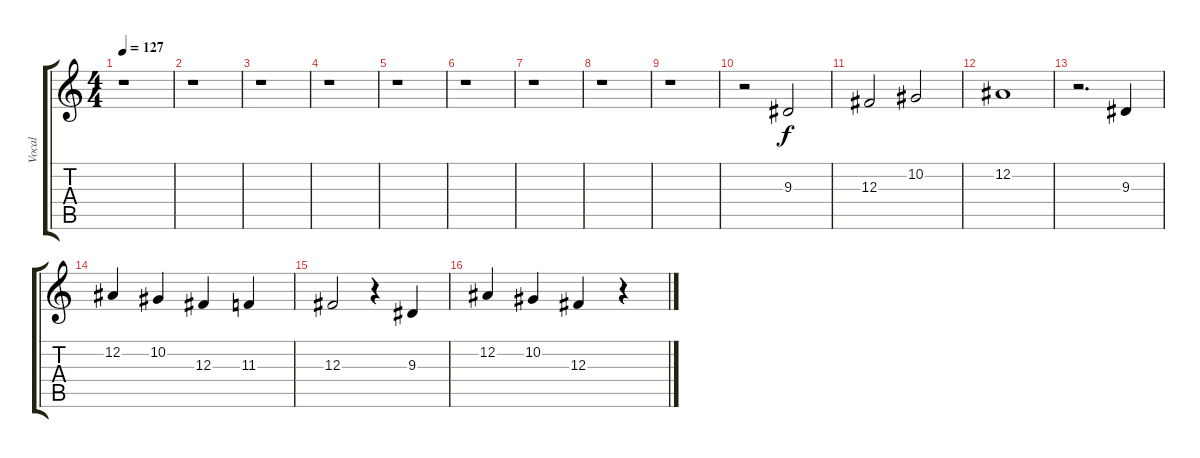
\track ("Vocal" "Vocal") {instrument lead2sawtooth}
\staff {score tabs}
\tuning (Eb4 Bb3 Gb3 Db3 Ab2 Eb2) {hide}
\ts (4 4)
\tempo 127
\clef g2
\ks c
r.1{dy f instrument lead2sawtooth} |
r.1 |
r.1 |
r.1 |
r.1 |
r.1 |
r.1 |
r.1 |
r.1 |
r.2 9.3.2 |
12.3.2 10.2.2 |
12.2.1 |
r.2{d} 9.3.4 |
12.2.4 10.2.4 12.3.4 11.3.4 |
12.3.2 r.4 9.3.4 |
12.2.4 10.2.4 12.3.4 r.4
